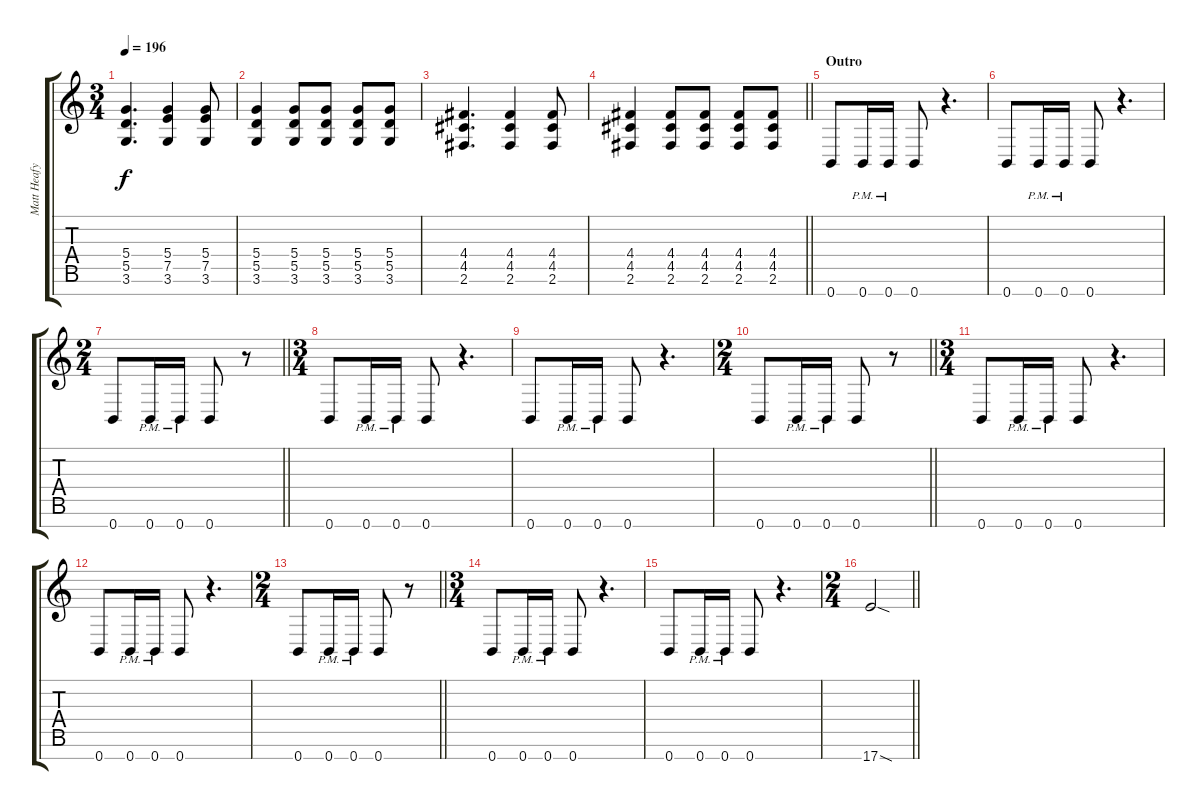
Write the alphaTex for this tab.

\track ("Matt Heafy" "Matt Heafy") {instrument distortionguitar}
\staff {score tabs}
\tuning (E4 B3 G3 D3 A2 E2 B1) {hide}
\ts (3 4)
\tempo 196
\clef g2
\ks c
(5.4 5.5 3.6).4{d dy f} (5.4 7.5 3.6).4 (5.4 7.5 3.6).8 |
(5.4 5.5 3.6).4 (5.4 5.5 3.6).8 (5.4 5.5 3.6).8 (5.4 5.5 3.6).8 (5.4 5.5 3.6).8 |
(4.4 4.5 2.6).4{d} (4.4 4.5 2.6).4 (4.4 4.5 2.6).8 |
\barLineRight lightlight
(4.4 4.5 2.6).4 (4.4 4.5 2.6).8 (4.4 4.5 2.6).8 (4.4 4.5 2.6).8 (4.4 4.5 2.6).8 |
\section ("" "Outro")
0.7.8 0.7{pm}.16 0.7{pm}.16 0.7.8 r.4{d} |
0.7.8 0.7{pm}.16 0.7{pm}.16 0.7.8 r.4{d} |
\ts (2 4)
\barLineRight lightlight
0.7.8 0.7{pm}.16 0.7{pm}.16 0.7.8 r.8 |
\ts (3 4)
0.7.8 0.7{pm}.16 0.7{pm}.16 0.7.8 r.4{d} |
0.7.8 0.7{pm}.16 0.7{pm}.16 0.7.8 r.4{d} |
\ts (2 4)
\barLineRight lightlight
0.7.8 0.7{pm}.16 0.7{pm}.16 0.7.8 r.8 |
\ts (3 4)
0.7.8 0.7{pm}.16 0.7{pm}.16 0.7.8 r.4{d} |
0.7.8 0.7{pm}.16 0.7{pm}.16 0.7.8 r.4{d} |
\ts (2 4)
\barLineRight lightlight
0.7.8 0.7{pm}.16 0.7{pm}.16 0.7.8 r.8 |
\ts (3 4)
0.7.8 0.7{pm}.16 0.7{pm}.16 0.7.8 r.4{d} |
0.7.8 0.7{pm}.16 0.7{pm}.16 0.7.8 r.4{d} |
\ts (2 4)
\barLineRight lightlight
17.7{sod}.2
